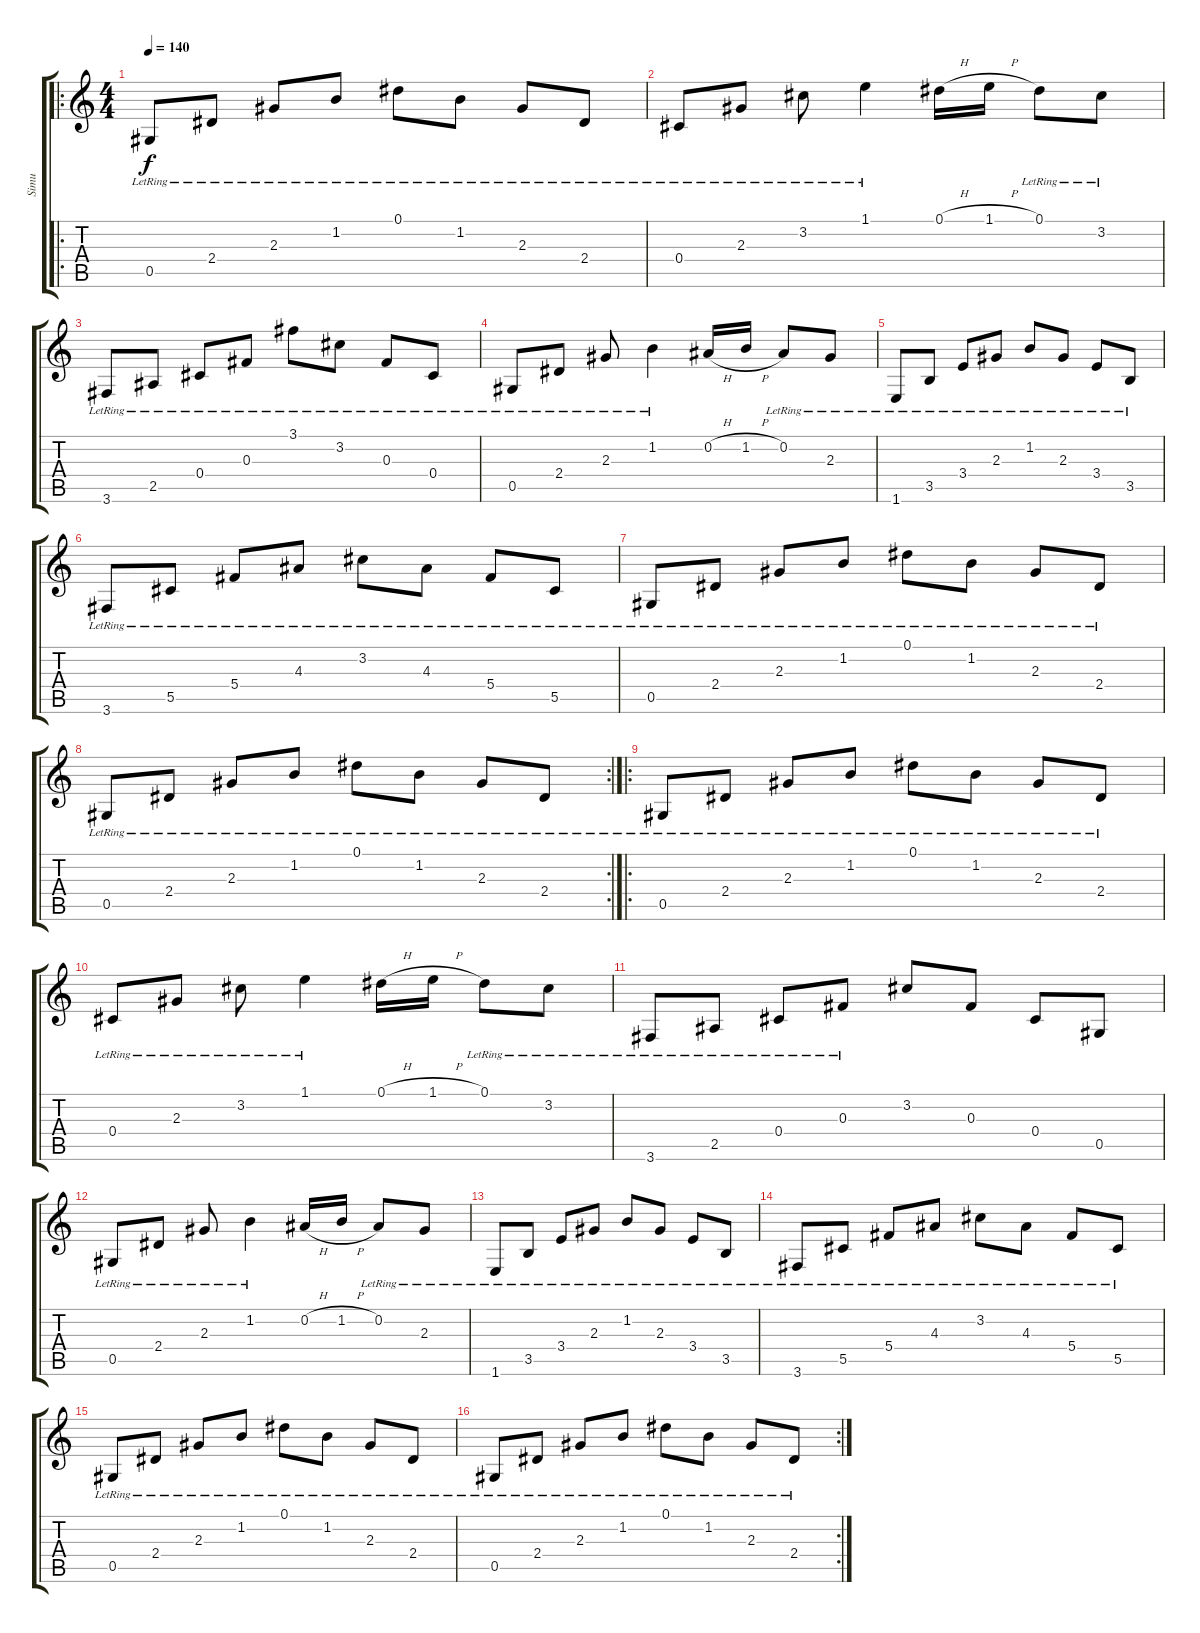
\track ("Simu" "Simu") {instrument acousticguitarnylon}
\staff {score tabs}
\tuning (Eb4 Bb3 Gb3 Db3 Ab2 Eb2) {hide}
\ro
\ts (4 4)
\tempo 140
\clef g2
\ks c
0.5{lr}.8{dy f} 2.4{lr}.8 2.3{lr}.8 1.2{lr}.8 0.1{lr}.8 1.2{lr}.8 2.3{lr}.8 2.4{lr}.8 |
0.4{lr}.8 2.3{lr}.8 3.2{lr}.8 1.1{lr}.4 0.1{h}.16 1.1{h}.16 0.1{lr}.8 3.2{lr}.8 |
3.6{lr}.8 2.5{lr}.8 0.4{lr}.8 0.3{lr}.8 3.1{lr}.8 3.2{lr}.8 0.3{lr}.8 0.4{lr}.8 |
0.5{lr}.8 2.4{lr}.8 2.3{lr}.8 1.2{lr}.4 0.2{h}.16 1.2{h}.16 0.2{lr}.8 2.3{lr}.8 |
1.6{lr}.8 3.5{lr}.8 3.4{lr}.8 2.3{lr}.8 1.2{lr}.8 2.3{lr}.8 3.4{lr}.8 3.5{lr}.8 |
3.6{lr}.8 5.5{lr}.8 5.4{lr}.8 4.3{lr}.8 3.2{lr}.8 4.3{lr}.8 5.4{lr}.8 5.5{lr}.8 |
0.5{lr}.8 2.4{lr}.8 2.3{lr}.8 1.2{lr}.8 0.1{lr}.8 1.2{lr}.8 2.3{lr}.8 2.4{lr}.8 |
\rc 2
0.5{lr}.8 2.4{lr}.8 2.3{lr}.8 1.2{lr}.8 0.1{lr}.8 1.2{lr}.8 2.3{lr}.8 2.4{lr}.8 |
\ro
0.5{lr}.8 2.4{lr}.8 2.3{lr}.8 1.2{lr}.8 0.1{lr}.8 1.2{lr}.8 2.3{lr}.8 2.4{lr}.8 |
0.4{lr}.8 2.3{lr}.8 3.2{lr}.8 1.1{lr}.4 0.1{h}.16 1.1{h}.16 0.1{lr}.8 3.2{lr}.8 |
3.6{lr}.8 2.5{lr}.8 0.4{lr}.8 0.3{lr}.8 3.2.8 0.3.8 0.4.8 0.5.8 |
0.5{lr}.8 2.4{lr}.8 2.3{lr}.8 1.2{lr}.4 0.2{h}.16 1.2{h}.16 0.2{lr}.8 2.3{lr}.8 |
1.6{lr}.8 3.5{lr}.8 3.4{lr}.8 2.3{lr}.8 1.2{lr}.8 2.3{lr}.8 3.4{lr}.8 3.5{lr}.8 |
3.6{lr}.8 5.5{lr}.8 5.4{lr}.8 4.3{lr}.8 3.2{lr}.8 4.3{lr}.8 5.4{lr}.8 5.5{lr}.8 |
0.5{lr}.8 2.4{lr}.8 2.3{lr}.8 1.2{lr}.8 0.1{lr}.8 1.2{lr}.8 2.3{lr}.8 2.4{lr}.8 |
\rc 2
0.5{lr}.8 2.4{lr}.8 2.3{lr}.8 1.2{lr}.8 0.1{lr}.8 1.2{lr}.8 2.3{lr}.8 2.4{lr}.8
